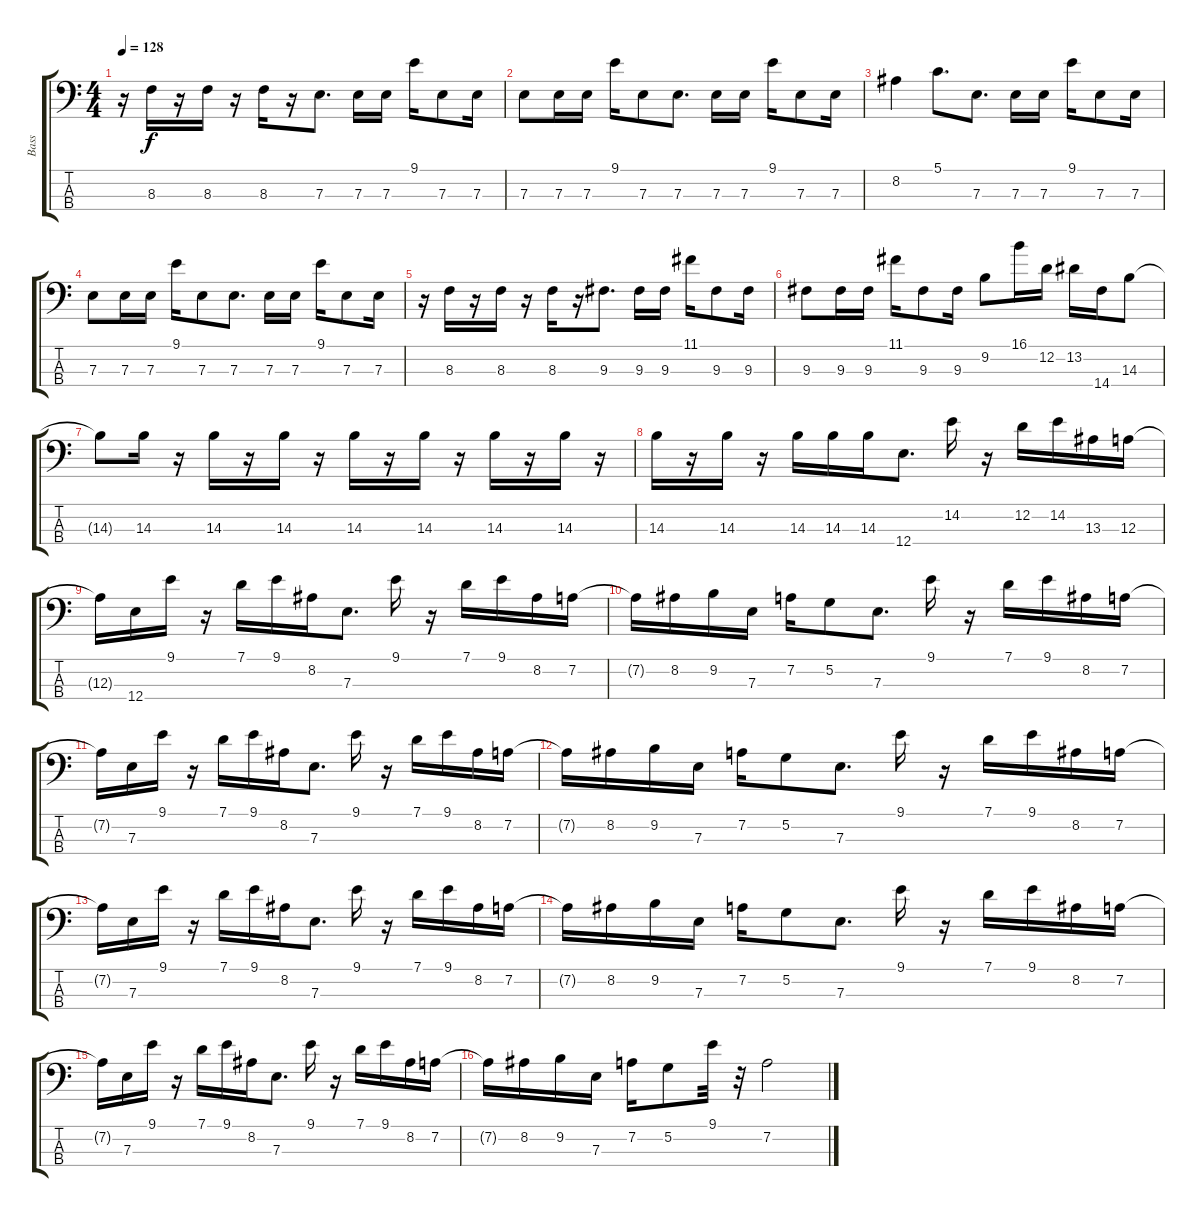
\track ("Bass                                " "Bass      ") {instrument synthbass1}
\staff {score tabs}
\tuning (G2 D2 A1 E1) {hide}
\ts (4 4)
\tempo 128
\clef f4
\ks c
r.16{dy f} 8.3.16 r.16 8.3.16 r.16 8.3.16 r.16 7.3.8{d balance 8} 7.3.16 7.3.16 9.1.16 7.3.8 7.3.16 |
7.3.8 7.3.16 7.3.16 9.1.16 7.3.8 7.3.8{d} 7.3.16 7.3.16 9.1.16 7.3.8 7.3.16 |
8.2.4 5.1.8{d} 7.3.8{d} 7.3.16 7.3.16 9.1.16 7.3.8 7.3.16 |
7.3.8 7.3.16 7.3.16 9.1.16 7.3.8 7.3.8{d} 7.3.16 7.3.16 9.1.16 7.3.8 7.3.16 |
r.16 8.3.16 r.16 8.3.16 r.16 8.3.16 r.16 9.3.8{d} 9.3.16 9.3.16 11.1.16 9.3.8 9.3.16 |
9.3.8 9.3.16 9.3.16 11.1.16 9.3.8 9.3.16 9.2.8 16.1.16 12.2.16 13.2.16 14.4.16 14.3.8 |
14.3{t}.8 14.3.16 r.16 14.3.16 r.16 14.3.16 r.16 14.3.16 r.16 14.3.16 r.16 14.3.16 r.16 14.3.16 r.16 |
14.3.16 r.16 14.3.16 r.16 14.3.16 14.3.16 14.3.16 12.4.8{d} 14.2.16 r.16 12.2.16 14.2.16 13.3.16 12.3.16 |
12.3{t}.16 12.4.16 9.1.16 r.16 7.1.16 9.1.16 8.2.16 7.3.8{d} 9.1.16 r.16 7.1.16 9.1.16 8.2.16 7.2.16 |
7.2{t}.16 8.2.16 9.2.16 7.3.16 7.2.16 5.2.8 7.3.8{d} 9.1.16 r.16 7.1.16 9.1.16 8.2.16 7.2.16 |
7.2{t}.16 7.3.16 9.1.16 r.16 7.1.16 9.1.16 8.2.16 7.3.8{d} 9.1.16 r.16 7.1.16 9.1.16 8.2.16 7.2.16 |
7.2{t}.16 8.2.16 9.2.16 7.3.16 7.2.16 5.2.8 7.3.8{d} 9.1.16 r.16 7.1.16 9.1.16 8.2.16 7.2.16 |
7.2{t}.16 7.3.16 9.1.16 r.16 7.1.16 9.1.16 8.2.16 7.3.8{d} 9.1.16 r.16 7.1.16 9.1.16 8.2.16 7.2.16 |
7.2{t}.16 8.2.16 9.2.16 7.3.16 7.2.16 5.2.8 7.3.8{d} 9.1.16 r.16 7.1.16 9.1.16 8.2.16 7.2.16 |
7.2{t}.16 7.3.16 9.1.16 r.16 7.1.16 9.1.16 8.2.16 7.3.8{d} 9.1.16 r.16 7.1.16 9.1.16 8.2.16 7.2.16 |
7.2{t}.16 8.2.16 9.2.16 7.3.16 7.2.16 5.2.8 9.1.32 r.32 7.2.2{balance 8}
